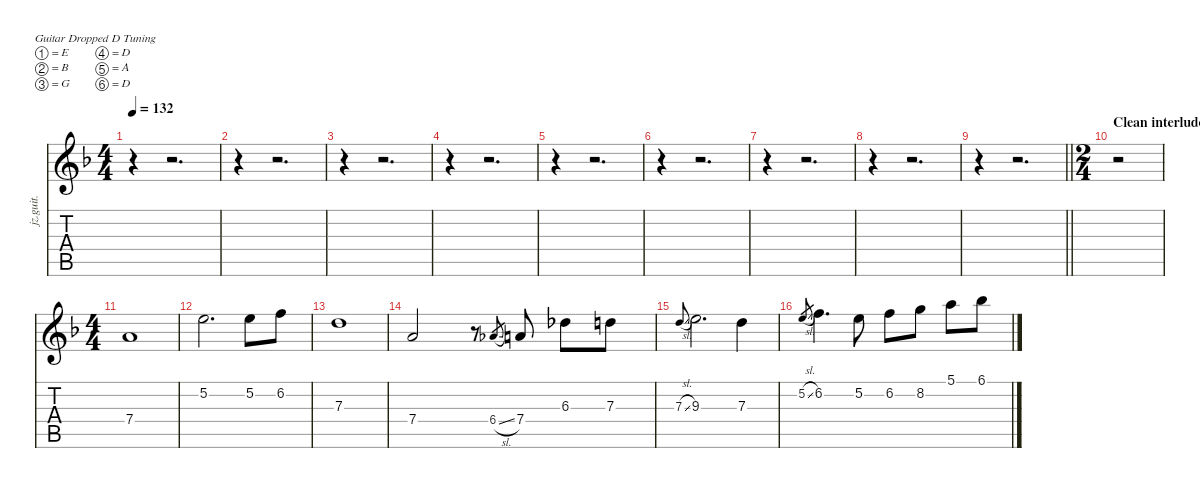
\defaultSystemsLayout 4
\hideDynamics
\bracketExtendMode nobrackets
\otherSystemsTrackNameOrientation horizontal
\track ("Clean Guitar" "jz.guit.") {instrument electricguitarjazz}
\staff {score tabs}
\tuning (E4 B3 G3 D3 A2 D2)
\ts (4 4)
\tempo 132
\clef g2
\ks dminor
r.4{dy f} r.2{d} |
r.4 r.2{d} |
r.4 r.2{d} |
r.4 r.2{d} |
r.4 r.2{d} |
r.4 r.2{d} |
r.4 r.2{d} |
r.4 r.2{d} |
\barLineRight lightlight
r.4 r.2{d} |
\ts (2 4)
\beaming (8 2 2)
\section ("" "Clean interlude")
r.2 |
\ts (4 4)
\beaming (8 2 2 2 2)
7.4{acc forcenatural}.1 |
5.2{acc forcenatural}.2{d} 5.2{acc forcenatural}.8 6.2{acc forcenatural}.8 |
7.3{acc forcenatural}.1 |
7.4{acc forcenatural}.2 r.8 6.4{sl acc b}.8{gr dy mf} 7.4{acc forcenatural}.8{dy f} 6.3{acc b}.8 7.3{acc forcenatural}.8 |
7.3{sl acc forcenatural}.8{gr onbeat dy mf} 9.3{acc forcenatural}.2{d dy f} 7.3{acc forcenatural}.4 |
5.2{sl acc forcenatural}.8{gr dy mf} 6.2{acc forcenatural}.4{d dy f} 5.2{acc forcenatural}.8 6.2{acc forcenatural}.8 8.2{acc forcenatural}.8 5.1{acc forcenatural}.8 6.1{acc b}.8
